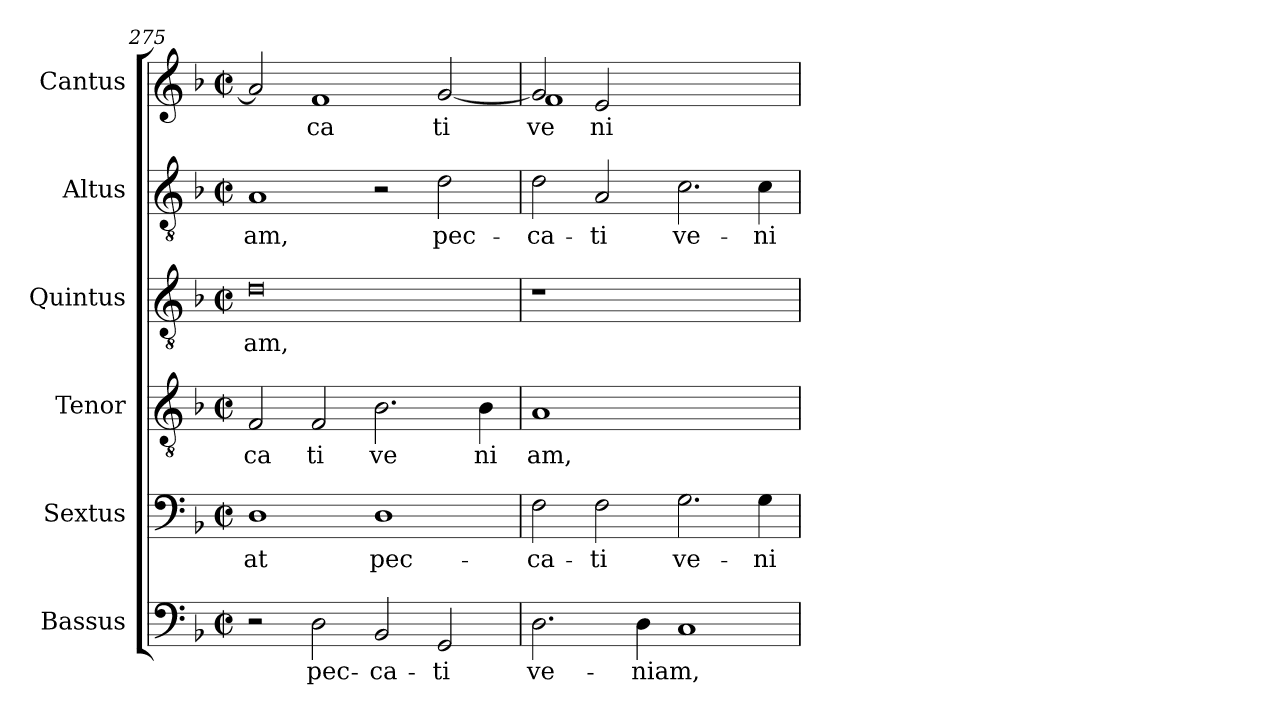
**kern	**text	**kern	**text	**kern	**text	**kern	**text	**kern	**text	**kern	**text
*part6	*part6	*part5	*part5	*part4	*part4	*part3	*part3	*part2	*part2	*part1	*part1
*staff6	*staff6	*staff5	*staff5	*staff4	*staff4	*staff3	*staff3	*staff2	*staff2	*staff1	*staff1
*I"Bassus	*	*I"Sextus	*	*I"Tenor	*	*I"Quintus	*	*I"Altus	*	*I"Cantus	*
!!LO:LB:g=z
*clefF4	*	*clefF4	*	*clefGv2	*	*clefGv2	*	*clefGv2	*	*clefG2	*
*k[b-]	*	*k[b-]	*	*k[b-]	*	*k[b-]	*	*k[b-]	*	*k[b-]	*
*F:	*	*F:	*	*F:	*	*F:	*	*F:	*	*F:	*
*M2/2	*	*M2/2	*	*M2/2	*	*M2/2	*	*M2/2	*	*M2/2	*
*met(c|)	*	*met(c|)	*	*met(c|)	*	*met(c|)	*	*met(c|)	*	*met(c|)	*
=275	=275	=275	=275	=275	=275	=275	=275	=275	=275	=275	=275
!	!	!	!LO:LY:b:cj	!	!LO:LY:b:cj	!	!LO:LY:b:cj	!	!LO:LY:b:cj	!	!
2r	.	1D	at	2F/	-ca	0d	-am,	1A	am,	2a/]	.
!	!LO:LY:b:cj	!	!	!	!LO:LY:b:cj	!	!	!	!	!	!LO:LY:b:cj
2D\	pec-	.	.	2F/	ti	.	.	.	.	1f	ca
!	!LO:LY:b:cj	!	!LO:LY:b:cj	!	!LO:LY:b:cj	!	!	!	!	!	!
2BB-/	-ca-	1D	pec-	2.B-\	ve	.	.	2r	.	.	.
!	!LO:LY:b:cj	!	!	!	!	!	!	!	!LO:LY:b:cj	!	!LO:LY:b:cj
2GG/	-ti	.	.	.	.	.	.	2d\	pec-	[<2g/	ti
!	!	!	!	!	!LO:LY:b:cj	!	!	!	!	!	!
.	.	.	.	4B-\	ni	.	.	.	.	.	.
=276	=276	=276	=276	=276	=276	=276	=276	=276	=276	=276	=276
!	!LO:LY:b:cj	!	!LO:LY:b:cj	!	!LO:LY:b:cj	!	!	!	!LO:LY:b:cj	!	!LO:LY:b:cj
*	*	*	*	*	*	*	*	*	*	*^	*
2.D\	ve-	2F\	-ca-	1A	am,	1r	.	2d\	-ca-	2g/]	1f	ve
!	!	!	!LO:LY:b:cj	!	!	!	!	!	!LO:LY:b:cj	!	!	!LO:LY:b:cj
.	.	2F\	-ti	.	.	.	.	2A/	-ti	2e/	.	ni
!	!LO:LY:b	!	!	!	!	!	!	!	!	!	!	!
4D\	-niam,	.	.	.	.	.	.	.	.	.	.	.
!	!	!	!LO:LY:b:cj	!	!	!	!	!	!LO:LY:b:cj	!	!	!
1C	.	2.G\	ve-	1ryy	.	1ryy	.	2.c\	ve-	1ryy	1ryy	.
!	!	!	!LO:LY:b:cj	!	!	!	!	!	!LO:LY:b:cj	!	!	!
.	.	4G\	-ni-	.	.	.	.	4c\	-ni-	.	.	.
*	*	*	*	*	*	*	*	*	*	*v	*v	*
=	=	=	=	=	=	=	=	=	=	=	=
*-	*-	*-	*-	*-	*-	*-	*-	*-	*-	*-	*-
